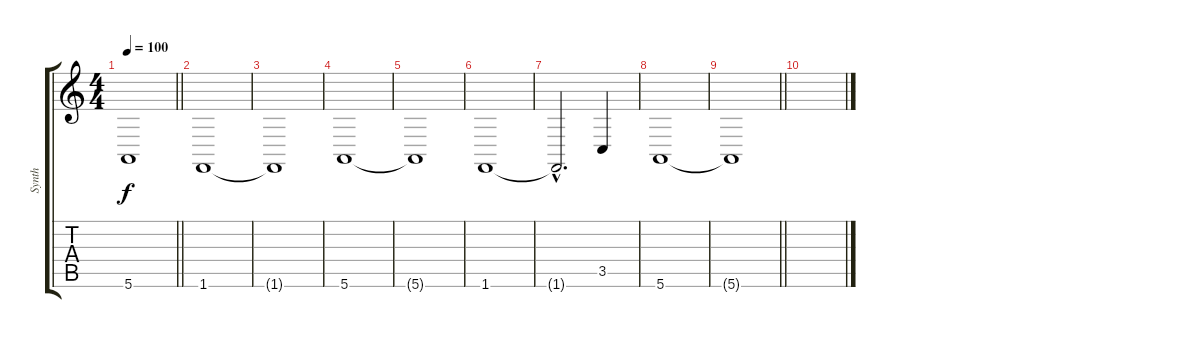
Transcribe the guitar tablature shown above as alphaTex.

\track ("Synth" "Synth") {instrument pad8sweep}
\staff {score tabs}
\tuning (E4 B3 G3 D3 A2 E2) {hide}
\ts (4 4)
\tempo 100
\clef g2
\barLineRight lightlight
\ks c
5.6{t}.1{dy f} |
\section ("" "")
1.6.1 |
1.6{t}.1 |
5.6.1 |
5.6{t}.1 |
1.6.1 |
1.6{hac t}.2{d} 3.5.4 |
5.6.1 |
\barLineRight lightlight
5.6{t}.1 |
\section ("" "")
